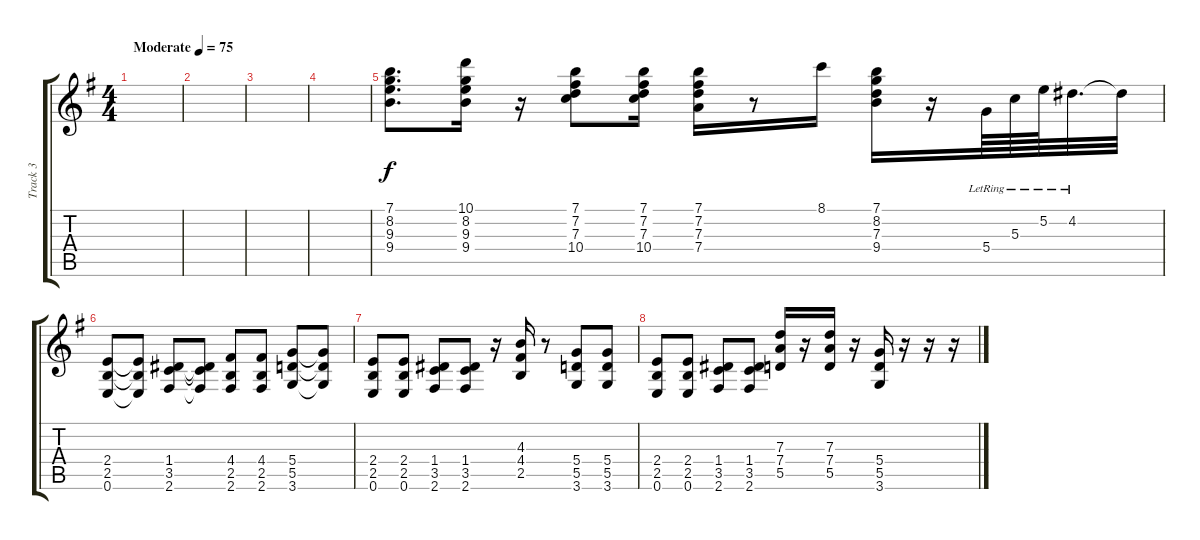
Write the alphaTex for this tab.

\track ("Track 3" "Track 3") {instrument electricguitarjazz}
\staff {score tabs}
\tuning (E4 B3 G3 D3 A2 E2) {hide}
\ts (4 4)
\tempo (75 "Moderate")
\clef g2
\ks eminor
|
|
|
|
(7.1 8.2 9.3 9.4).8{d} (10.1 8.2 9.3 9.4).16 r.16 (7.1 7.2 7.3 10.4).8 (7.1 7.2 7.3 10.4).16 (7.1 7.2 7.3 7.4).16 r.8 8.1.16 (7.1 8.2 7.3 9.4).16 r.16 5.4{lr}.64 5.3{lr}.64 5.2{lr}.64 4.2{lr}.32{d} 4.2{t}.32 |
(2.4 2.5 0.6).8 (2.4{t} 2.5{t} 0.6{t}).8 (1.4 3.5 2.6).8 (1.4{t} 3.5{t} 2.6{t}).8 (4.4 2.5 2.6).8 (4.4 2.5 2.6).8 (5.4 5.5 3.6).8 (5.4{t} 5.5{t} 3.6{t}).8 |
(2.4 2.5 0.6).8 (2.4 2.5 0.6).8 (1.4 3.5 2.6).8 (1.4 3.5 2.6).8 r.16 (4.3 4.4 2.5).16 r.8 (5.4 5.5 3.6).8 (5.4 5.5 3.6).8 |
(2.4 2.5 0.6).8 (2.4 2.5 0.6).8 (1.4 3.5 2.6).8 (1.4 3.5 2.6).8 (7.3 7.4 5.5).16 r.16 (7.3 7.4 5.5).16 r.16 (5.4 5.5 3.6).16 r.16 r.16 r.16
